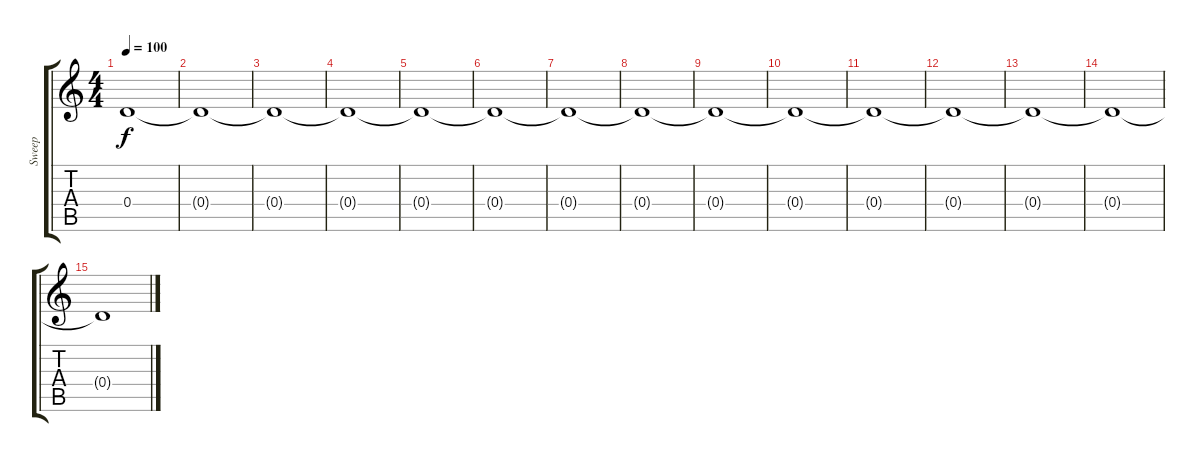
\track ("Sweep" "Sweep") {instrument overdrivenguitar}
\staff {score tabs}
\tuning (E4 B3 G3 D3 A2 E2) {hide}
\ts (4 4)
\tempo 100
\clef g2
\ks c
0.4{t}.1{dy f} |
0.4{t}.1 |
0.4{t}.1 |
0.4{t}.1 |
0.4{t}.1 |
0.4{t}.1 |
0.4{t}.1 |
0.4{t}.1 |
0.4{t}.1 |
0.4{t}.1 |
0.4{t}.1 |
0.4{t}.1 |
0.4{t}.1 |
0.4{t}.1 |
0.4{t}.1
